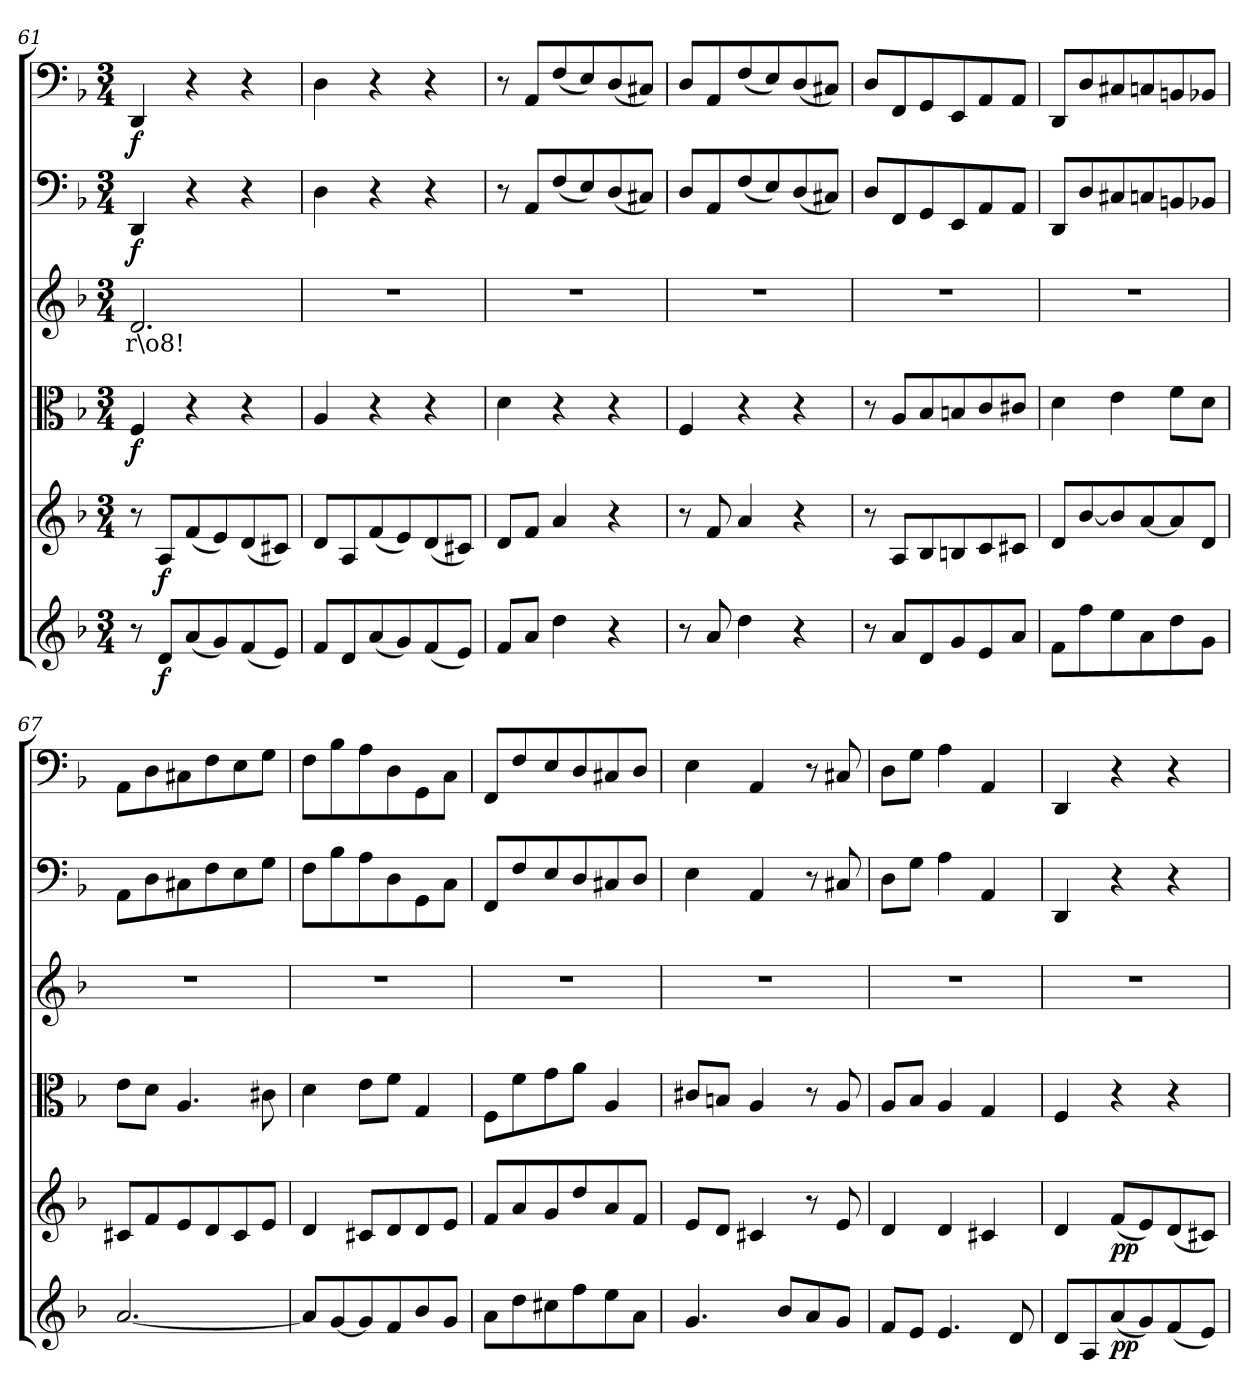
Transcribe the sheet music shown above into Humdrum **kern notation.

**kern	**dynam	**kern	**dynam	**kern	**dynam	**kern	**text	**kern	**dynam	**kern	**dynam
*part6	*part6	*part5	*part5	*part4	*part4	*part3	*part3	*part2	*part2	*part1	*part1
*staff6	*staff6	*staff5	*staff5	*staff4	*staff4	*staff3	*staff3	*staff2	*staff2	*staff1	*staff1
*clefG2	*	*clefG2	*	*clefC3	*	*clefG2	*	*clefF4	*	*clefF4	*
*k[b-]	*	*k[b-]	*	*k[b-]	*	*k[b-]	*	*k[b-]	*	*k[b-]	*
*d:	*	*d:	*	*d:	*	*d:	*	*d:	*	*d:	*
*M3/4	*	*M3/4	*	*M3/4	*	*M3/4	*	*M3/4	*	*M3/4	*
=61	=61	=61	=61	=61	=61	=61	=61	=61	=61	=61	=61
8r	.	8r	.	4F/	f	2.d/	-r\o8!	4DD/	f	4DD/	f
8d/L	f	8A/L	f	.	.	.	.	.	.	.	.
(8a/	.	(8f/	.	4r	.	.	.	4r	.	4r	.
8g/)	.	8e/)	.	.	.	.	.	.	.	.	.
(8f/	.	(8d/	.	4r	.	.	.	4r	.	4r	.
8e/J)	.	8c#X/J)	.	.	.	.	.	.	.	.	.
=62	=62	=62	=62	=62	=62	=62	=62	=62	=62	=62	=62
8f/L	.	8d/L	.	4A/	.	2.r	.	4D\	.	4D\	.
8d/	.	8A/	.	.	.	.	.	.	.	.	.
(8a/	.	(8f/	.	4r	.	.	.	4r	.	4r	.
8g/)	.	8e/)	.	.	.	.	.	.	.	.	.
(8f/	.	(8d/	.	4r	.	.	.	4r	.	4r	.
8e/J)	.	8c#X/J)	.	.	.	.	.	.	.	.	.
=63	=63	=63	=63	=63	=63	=63	=63	=63	=63	=63	=63
8f/L	.	8d/L	.	4d\	.	2.r	.	8r	.	8r	.
8a/J	.	8f/J	.	.	.	.	.	8AA/L	.	8AA/L	.
4dd\	.	4a/	.	4r	.	.	.	(8F/	.	(8F/	.
.	.	.	.	.	.	.	.	8E/)	.	8E/)	.
4r	.	4r	.	4r	.	.	.	(8D/	.	(8D/	.
.	.	.	.	.	.	.	.	8C#X/J)	.	8C#X/J)	.
=64	=64	=64	=64	=64	=64	=64	=64	=64	=64	=64	=64
8r	.	8r	.	4F/	.	2.r	.	8D/L	.	8D/L	.
8a/	.	8f/	.	.	.	.	.	8AA/	.	8AA/	.
4dd\	.	4a/	.	4r	.	.	.	(8F/	.	(8F/	.
.	.	.	.	.	.	.	.	8E/)	.	8E/)	.
4r	.	4r	.	4r	.	.	.	(8D/	.	(8D/	.
.	.	.	.	.	.	.	.	8C#X/J)	.	8C#X/J)	.
=65	=65	=65	=65	=65	=65	=65	=65	=65	=65	=65	=65
8r	.	8r	.	8r	.	2.r	.	8D/L	.	8D/L	.
8a/L	.	8A/L	.	8A/L	.	.	.	8FF/	.	8FF/	.
8d/	.	8B-/	.	8B-/	.	.	.	8GG/	.	8GG/	.
8g/	.	8Bn/	.	8Bn/	.	.	.	8EE/	.	8EE/	.
8e/	.	8c/	.	8c/	.	.	.	8AA/	.	8AA/	.
8a/J	.	8c#X/J	.	8c#X/J	.	.	.	8AA/J	.	8AA/J	.
=66	=66	=66	=66	=66	=66	=66	=66	=66	=66	=66	=66
8f\L	.	8d/L	.	4d\	.	2.r	.	8DD/L	.	8DD/L	.
8ff\	.	[8b-/	.	.	.	.	.	8D/	.	8D/	.
8ee\	.	8b-/]	.	4e\	.	.	.	8C#X/	.	8C#X/	.
8a\	.	[8a/	.	.	.	.	.	8Cn/	.	8Cn/	.
8dd\	.	8a/]	.	8f\L	.	.	.	8BBn/	.	8BBn/	.
8g\J	.	8d/J	.	8d\J	.	.	.	8BB-X/J	.	8BB-X/J	.
=67	=67	=67	=67	=67	=67	=67	=67	=67	=67	=67	=67
[2.a/	.	8c#X/L	.	8e\L	.	2.r	.	8AA\L	.	8AA\L	.
.	.	8f/	.	8d\J	.	.	.	8D\	.	8D\	.
.	.	8e/	.	4.A/	.	.	.	8C#X\	.	8C#X\	.
.	.	8d/	.	.	.	.	.	8F\	.	8F\	.
.	.	8c#/	.	.	.	.	.	8E\	.	8E\	.
.	.	8e/J	.	8c#X\	.	.	.	8G\J	.	8G\J	.
=68	=68	=68	=68	=68	=68	=68	=68	=68	=68	=68	=68
8a/L]	.	4d/	.	4d\	.	2.r	.	8F\L	.	8F\L	.
[8g/	.	.	.	.	.	.	.	8B-\	.	8B-\	.
8g/]	.	8c#X/L	.	8e\L	.	.	.	8A\	.	8A\	.
8f/	.	8d/	.	8f\J	.	.	.	8D\	.	8D\	.
8b-/	.	8d/	.	4G/	.	.	.	8GG\	.	8GG\	.
8g/J	.	8e/J	.	.	.	.	.	8C\J	.	8C\J	.
=69	=69	=69	=69	=69	=69	=69	=69	=69	=69	=69	=69
8a\L	.	8f/L	.	8F\L	.	2.r	.	8FF/L	.	8FF/L	.
8dd\	.	8a/	.	8f\	.	.	.	8F/	.	8F/	.
8cc#X\	.	8g/	.	8g\	.	.	.	8E/	.	8E/	.
8ff\	.	8dd/	.	8a\J	.	.	.	8D/	.	8D/	.
8ee\	.	8a/	.	4A/	.	.	.	8C#X/	.	8C#X/	.
8a\J	.	8f/J	.	.	.	.	.	8D/J	.	8D/J	.
=70	=70	=70	=70	=70	=70	=70	=70	=70	=70	=70	=70
4.g/	.	8e/L	.	8c#X/L	.	2.r	.	4E\	.	4E\	.
.	.	8d/J	.	8Bn/J	.	.	.	.	.	.	.
.	.	4c#X/	.	4A/	.	.	.	4AA/	.	4AA/	.
8b-/L	.	.	.	.	.	.	.	.	.	.	.
8a/	.	8r	.	8r	.	.	.	8r	.	8r	.
8g/J	.	8e/	.	8A/	.	.	.	8C#X/	.	8C#X/	.
=71	=71	=71	=71	=71	=71	=71	=71	=71	=71	=71	=71
8f/L	.	4d/	.	8A/L	.	2.r	.	8D\L	.	8D\L	.
8e/J	.	.	.	8B-/J	.	.	.	8G\J	.	8G\J	.
4.e/	.	4d/	.	4A/	.	.	.	4A\	.	4A\	.
.	.	4c#X/	.	4G/	.	.	.	4AA/	.	4AA/	.
8d/	.	.	.	.	.	.	.	.	.	.	.
=72	=72	=72	=72	=72	=72	=72	=72	=72	=72	=72	=72
8d/L	.	4d/	.	4F/	.	2.r	.	4DD/	.	4DD/	.
8A/	.	.	.	.	.	.	.	.	.	.	.
(8a/	pp	(8f/L	pp	4r	.	.	.	4r	.	4r	.
8g/)	.	8e/)	.	.	.	.	.	.	.	.	.
(8f/	.	(8d/	.	4r	.	.	.	4r	.	4r	.
8e/J)	.	8c#X/J)	.	.	.	.	.	.	.	.	.
=	=	=	=	=	=	=	=	=	=	=	=
*-	*-	*-	*-	*-	*-	*-	*-	*-	*-	*-	*-
